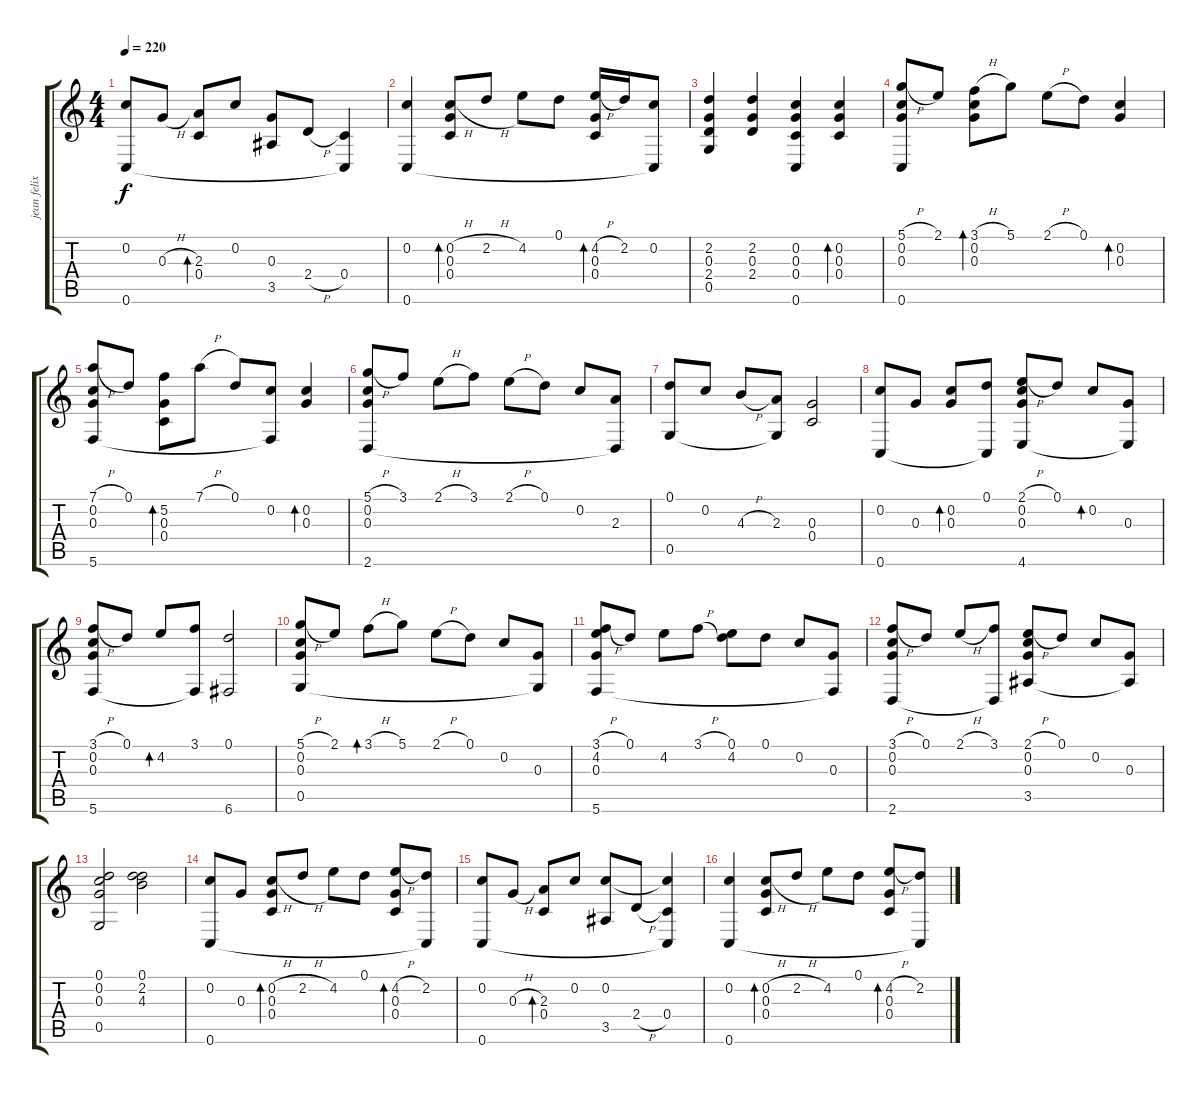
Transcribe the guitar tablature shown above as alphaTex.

\track ("jean felix" "jean felix") {instrument acousticguitarsteel}
\staff {score tabs}
\tuning (D4 C4 G3 C3 G2 C2) {hide}
\ts (4 4)
\tempo 220
\clef g2
\ks c
(0.2 0.6).8{dy f} 0.3{h}.8 (2.3 0.4).8{bd 30} 0.2.8 (0.3 3.5).8 2.4{h}.8 (0.4 0.6{t}).4 |
(0.2 0.6).4 (0.2{h} 0.3 0.4).8{bd 30} 2.2{h}.8 4.2.8 0.1.8 (4.2{h} 0.3 0.4).16{bd 30} 2.2.16 (0.2 0.6{t}).8 |
(2.2 0.3 2.4 0.5).4 (2.2 0.3 2.4).4 (0.2 0.3 0.4 0.6).4 (0.2 0.3 0.4).4{bd 30} |
(5.1{h} 0.2 0.3 0.6).8 2.1.8 (3.1{h} 0.2 0.3).8{bd 30} 5.1.8 2.1{h}.8 0.1.8 (0.2 0.3).4{bd 30} |
(7.1{h} 0.2 0.3 5.6).8 0.1.8 (5.2 0.3 0.4).8{bd 30} 7.1{h}.8 0.1.8 (0.2 5.6{t}).8 (0.2 0.3).4{bd 30} |
(5.1{h} 0.2 0.3 2.6).8 3.1.8 2.1{h}.8 3.1.8 2.1{h}.8 0.1.8 0.2.8 (2.3 2.6{t}).8 |
(0.1 0.5).8 0.2.8 4.3{h}.8 (2.3 0.5{t}).8 (0.3 0.4).2 |
(0.2 0.6).8 0.3.8 (0.2 0.3).8{bd 30} (0.1 0.6{t}).8 (2.1{h} 0.2 0.3 4.6).8 0.1.8 0.2.8{bd 30} (0.3 4.6{t}).8 |
(3.1{h} 0.2 0.3 5.6).8 0.1.8 4.2.8{bd 30} (3.1 5.6{t}).8 (0.1 6.6).2 |
(5.1{h} 0.2 0.3 0.5).8 2.1.8 3.1{h}.8{bd 30} 5.1.8 2.1{h}.8 0.1.8 0.2.8 (0.3 0.5{t}).8 |
(3.1{h} 4.2 0.3 5.6).8 0.1.8 4.2.8 3.1{h}.8 (0.1 4.2).8 0.1.8 0.2.8 (0.3 5.6{t}).8 |
(3.1{h} 0.2 0.3 2.6).8 0.1.8 2.1{h}.8 (3.1 2.6{t}).8 (2.1{h} 0.2 0.3 3.5).8 0.1.8 0.2.8 (0.3 3.5{t}).8 |
(0.1 0.2 0.3 0.5).2 (0.1 2.2 4.3).2 |
(0.2 0.6).8 0.3.8 (0.2{h} 0.3 0.4).8{bd 30} 2.2{h}.8 4.2.8 0.1.8 (4.2{h} 0.3 0.4).8{bd 30} (2.2 0.6{t}).8 |
(0.2 0.6).8 0.3{h}.8 (2.3 0.4).8{bd 30} 0.2.8 (0.2 3.5).8 2.4{h}.8 (0.2{t} 0.4 0.6{t}).4 |
(0.2 0.6).4 (0.2{h} 0.3 0.4).8{bd 30} 2.2{h}.8 4.2.8 0.1.8 (4.2{h} 0.3 0.4).8{bd 30} (2.2 0.6{t}).8
